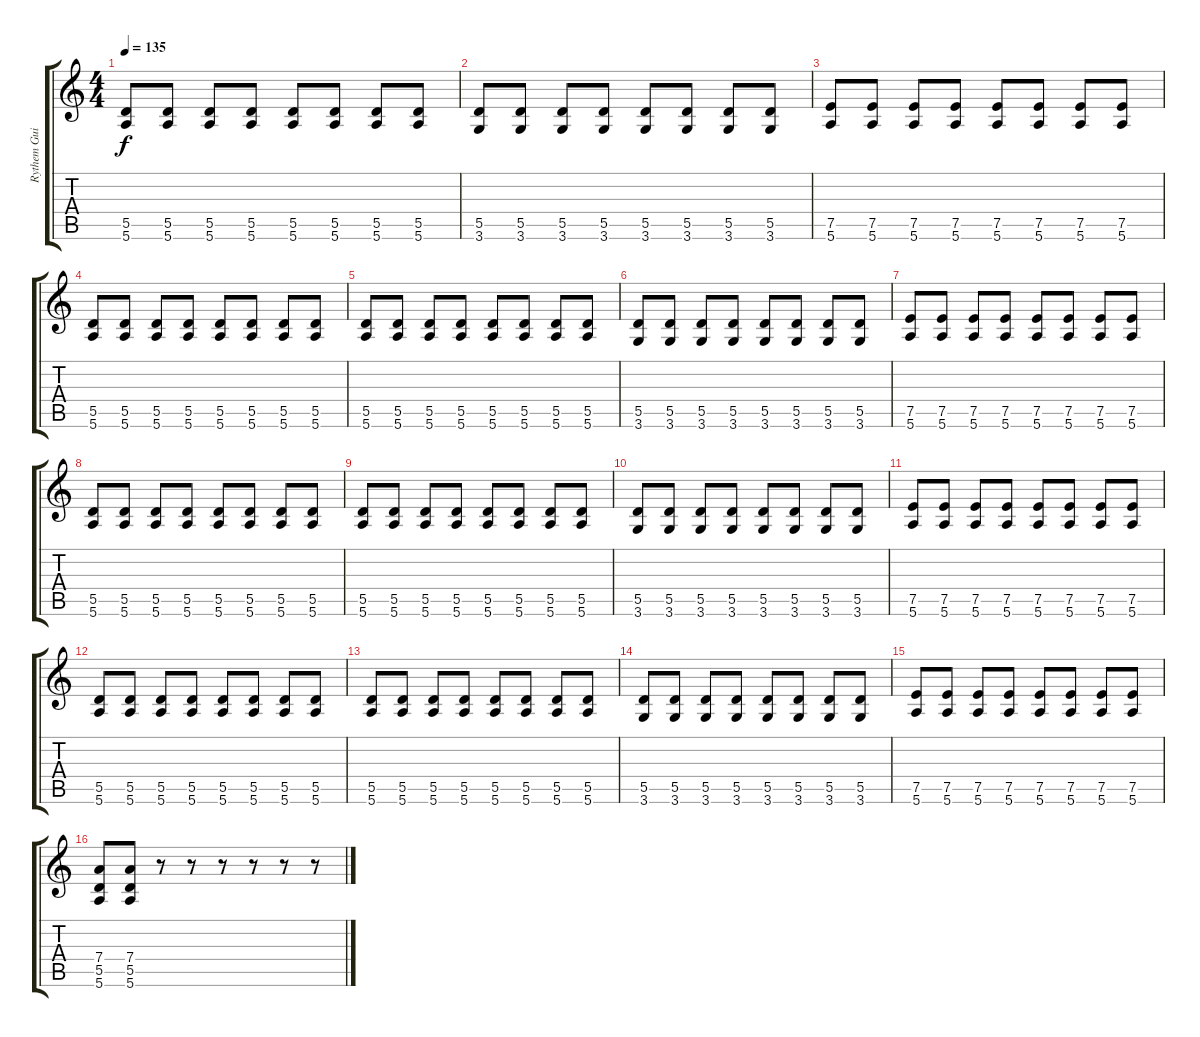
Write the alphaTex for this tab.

\track ("Rythem Guitar - Justin Mauriello" "Rythem Gui") {instrument distortionguitar}
\staff {score tabs}
\tuning (E4 B3 G3 D3 A2 E2) {hide}
\ts (4 4)
\tempo 135
\clef g2
\ks c
(5.5 5.6).8{dy f} (5.5 5.6).8 (5.5 5.6).8 (5.5 5.6).8 (5.5 5.6).8 (5.5 5.6).8 (5.5 5.6).8 (5.5 5.6).8 |
(5.5 3.6).8 (5.5 3.6).8 (5.5 3.6).8 (5.5 3.6).8 (5.5 3.6).8 (5.5 3.6).8 (5.5 3.6).8 (5.5 3.6).8 |
(7.5 5.6).8 (7.5 5.6).8 (7.5 5.6).8 (7.5 5.6).8 (7.5 5.6).8 (7.5 5.6).8 (7.5 5.6).8 (7.5 5.6).8 |
(5.5 5.6).8 (5.5 5.6).8 (5.5 5.6).8 (5.5 5.6).8 (5.5 5.6).8 (5.5 5.6).8 (5.5 5.6).8 (5.5 5.6).8 |
(5.5 5.6).8 (5.5 5.6).8 (5.5 5.6).8 (5.5 5.6).8 (5.5 5.6).8 (5.5 5.6).8 (5.5 5.6).8 (5.5 5.6).8 |
(5.5 3.6).8 (5.5 3.6).8 (5.5 3.6).8 (5.5 3.6).8 (5.5 3.6).8 (5.5 3.6).8 (5.5 3.6).8 (5.5 3.6).8 |
(7.5 5.6).8 (7.5 5.6).8 (7.5 5.6).8 (7.5 5.6).8 (7.5 5.6).8 (7.5 5.6).8 (7.5 5.6).8 (7.5 5.6).8 |
(5.5 5.6).8 (5.5 5.6).8 (5.5 5.6).8 (5.5 5.6).8 (5.5 5.6).8 (5.5 5.6).8 (5.5 5.6).8 (5.5 5.6).8 |
(5.5 5.6).8 (5.5 5.6).8 (5.5 5.6).8 (5.5 5.6).8 (5.5 5.6).8 (5.5 5.6).8 (5.5 5.6).8 (5.5 5.6).8 |
(5.5 3.6).8 (5.5 3.6).8 (5.5 3.6).8 (5.5 3.6).8 (5.5 3.6).8 (5.5 3.6).8 (5.5 3.6).8 (5.5 3.6).8 |
(7.5 5.6).8 (7.5 5.6).8 (7.5 5.6).8 (7.5 5.6).8 (7.5 5.6).8 (7.5 5.6).8 (7.5 5.6).8 (7.5 5.6).8 |
(5.5 5.6).8 (5.5 5.6).8 (5.5 5.6).8 (5.5 5.6).8 (5.5 5.6).8 (5.5 5.6).8 (5.5 5.6).8 (5.5 5.6).8 |
(5.5 5.6).8 (5.5 5.6).8 (5.5 5.6).8 (5.5 5.6).8 (5.5 5.6).8 (5.5 5.6).8 (5.5 5.6).8 (5.5 5.6).8 |
(5.5 3.6).8 (5.5 3.6).8 (5.5 3.6).8 (5.5 3.6).8 (5.5 3.6).8 (5.5 3.6).8 (5.5 3.6).8 (5.5 3.6).8 |
(7.5 5.6).8 (7.5 5.6).8 (7.5 5.6).8 (7.5 5.6).8 (7.5 5.6).8 (7.5 5.6).8 (7.5 5.6).8 (7.5 5.6).8 |
(7.4 5.5 5.6).8 (7.4 5.5 5.6).8 r.8 r.8 r.8 r.8 r.8 r.8
